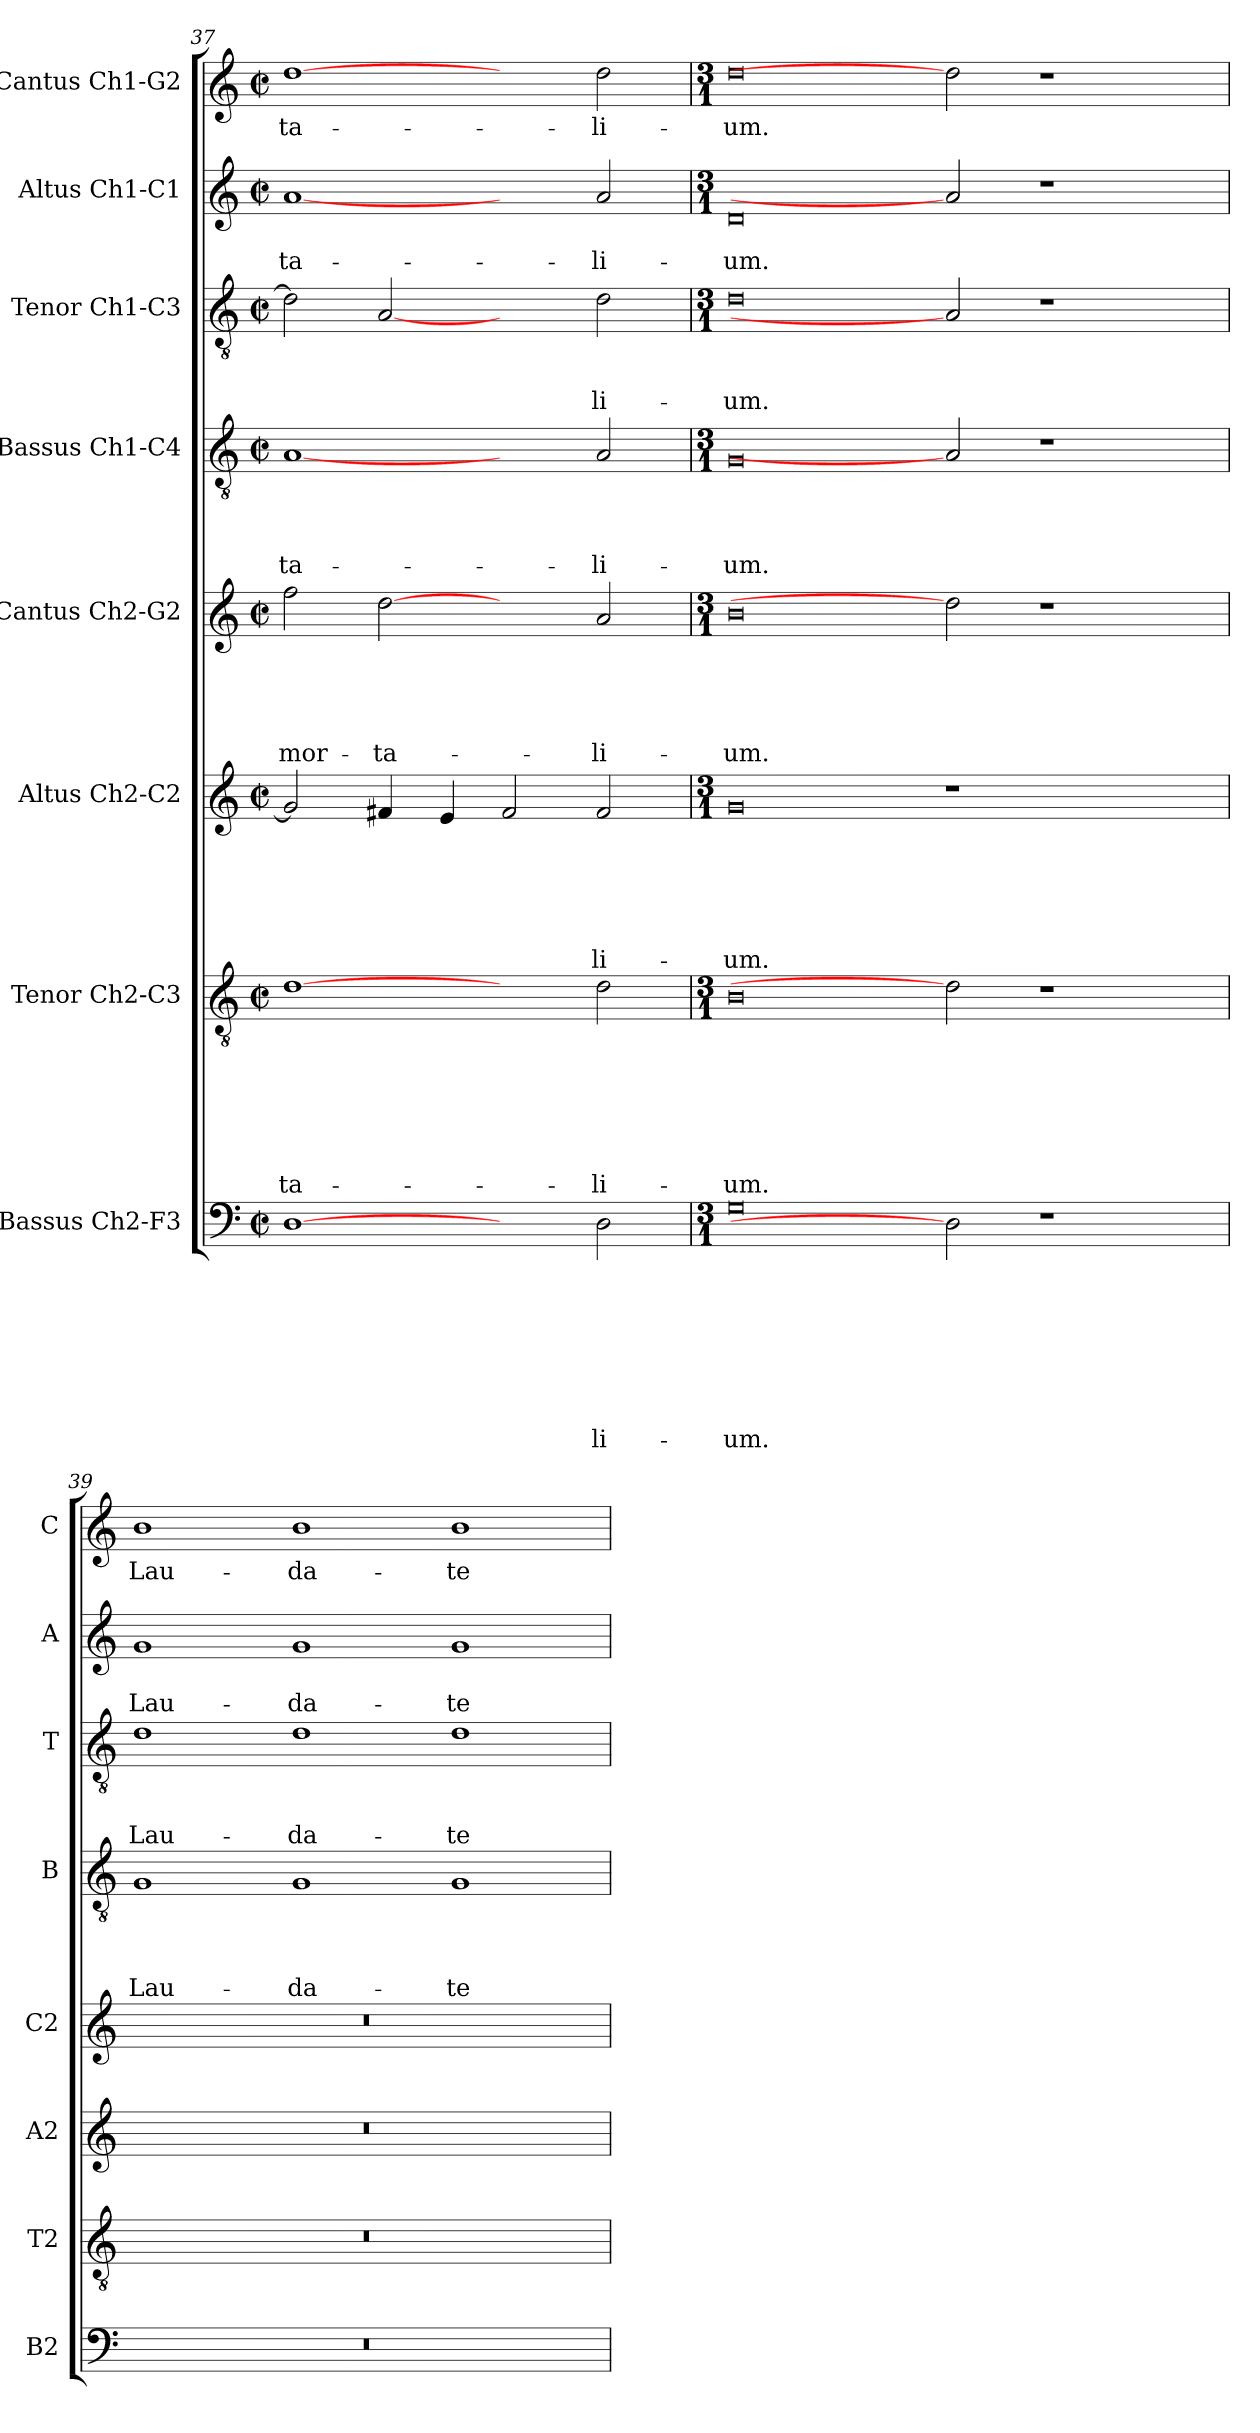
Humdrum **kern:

**kern	**text	**text	**text	**text	**text	**text	**text	**text	**kern	**text	**text	**text	**text	**text	**text	**text	**kern	**text	**text	**text	**text	**text	**text	**kern	**text	**text	**text	**text	**text	**kern	**text	**text	**text	**text	**kern	**text	**text	**text	**kern	**text	**text	**kern	**text
*part8	*part8	*part8	*part8	*part8	*part8	*part8	*part8	*part8	*part7	*part7	*part7	*part7	*part7	*part7	*part7	*part7	*part6	*part6	*part6	*part6	*part6	*part6	*part6	*part5	*part5	*part5	*part5	*part5	*part5	*part4	*part4	*part4	*part4	*part4	*part3	*part3	*part3	*part3	*part2	*part2	*part2	*part1	*part1
*staff8	*staff8	*staff8	*staff8	*staff8	*staff8	*staff8	*staff8	*staff8	*staff7	*staff7	*staff7	*staff7	*staff7	*staff7	*staff7	*staff7	*staff6	*staff6	*staff6	*staff6	*staff6	*staff6	*staff6	*staff5	*staff5	*staff5	*staff5	*staff5	*staff5	*staff4	*staff4	*staff4	*staff4	*staff4	*staff3	*staff3	*staff3	*staff3	*staff2	*staff2	*staff2	*staff1	*staff1
*I"Bassus Ch2-F3	*	*	*	*	*	*	*	*	*I"Tenor Ch2-C3	*	*	*	*	*	*	*	*I"Altus Ch2-C2	*	*	*	*	*	*	*I"Cantus Ch2-G2	*	*	*	*	*	*I"Bassus Ch1-C4	*	*	*	*	*I"Tenor Ch1-C3	*	*	*	*I"Altus Ch1-C1	*	*	*I"Cantus Ch1-G2	*
*I'B2	*	*	*	*	*	*	*	*	*I'T2	*	*	*	*	*	*	*	*I'A2	*	*	*	*	*	*	*I'C2	*	*	*	*	*	*I'B	*	*	*	*	*I'T	*	*	*	*I'A	*	*	*I'C	*
*clefF4	*	*	*	*	*	*	*	*	*clefGv2	*	*	*	*	*	*	*	*clefG2	*	*	*	*	*	*	*clefG2	*	*	*	*	*	*clefGv2	*	*	*	*	*clefGv2	*	*	*	*clefG2	*	*	*clefG2	*
*k[]	*	*	*	*	*	*	*	*	*k[]	*	*	*	*	*	*	*	*k[]	*	*	*	*	*	*	*k[]	*	*	*	*	*	*k[]	*	*	*	*	*k[]	*	*	*	*k[]	*	*	*k[]	*
*C:	*	*	*	*	*	*	*	*	*C:	*	*	*	*	*	*	*	*C:	*	*	*	*	*	*	*C:	*	*	*	*	*	*C:	*	*	*	*	*C:	*	*	*	*C:	*	*	*C:	*
*M2/2	*	*	*	*	*	*	*	*	*M2/2	*	*	*	*	*	*	*	*M2/2	*	*	*	*	*	*	*M2/2	*	*	*	*	*	*M2/2	*	*	*	*	*M2/2	*	*	*	*M2/2	*	*	*M2/2	*
*met(c|)	*	*	*	*	*	*	*	*	*met(c|)	*	*	*	*	*	*	*	*met(c|)	*	*	*	*	*	*	*met(c|)	*	*	*	*	*	*met(c|)	*	*	*	*	*met(c|)	*	*	*	*met(c|)	*	*	*met(c|)	*
=37	=37	=37	=37	=37	=37	=37	=37	=37	=37	=37	=37	=37	=37	=37	=37	=37	=37	=37	=37	=37	=37	=37	=37	=37	=37	=37	=37	=37	=37	=37	=37	=37	=37	=37	=37	=37	=37	=37	=37	=37	=37	=37	=37
!	!	!	!	!	!	!	!	!	!	!	!	!	!	!	!	!LO:LY:b	!	!	!	!	!	!	!	!	!	!	!	!	!LO:LY:b	!	!	!	!	!LO:LY:b	!	!	!	!	!	!	!LO:LY:b	!	!LO:LY:b
[1D	.	.	.	.	.	.	.	.	[1d	.	.	.	.	.	.	-ta-	2g/]	.	.	.	.	.	.	2ff\	.	.	.	.	mor-	[1A	.	.	.	-ta-	2d\]	.	.	.	[1a	.	-ta-	[1dd	-ta-
!	!	!	!	!	!	!	!	!	!	!	!	!	!	!	!	!	!	!	!	!	!	!	!	!	!	!	!	!	!LO:LY:b	!	!	!	!	!	!	!	!	!	!	!	!	!	!
.	.	.	.	.	.	.	.	.	.	.	.	.	.	.	.	.	4f#X/	.	.	.	.	.	.	[2dd	.	.	.	.	-ta-	.	.	.	.	.	[2A	.	.	.	.	.	.	.	.
.	.	.	.	.	.	.	.	.	.	.	.	.	.	.	.	.	4e/	.	.	.	.	.	.	.	.	.	.	.	.	.	.	.	.	.	.	.	.	.	.	.	.	.	.
2ryy	.	.	.	.	.	.	.	.	2ryy	.	.	.	.	.	.	.	2f#/	.	.	.	.	.	.	2ryy	.	.	.	.	.	2ryy	.	.	.	.	2ryy	.	.	.	2ryy	.	.	2ryy	.
!	!	!	!	!	!	!	!	!LO:LY:b	!	!	!	!	!	!	!	!LO:LY:b	!	!	!	!	!	!	!LO:LY:b	!	!	!	!	!	!LO:LY:b	!	!	!	!	!LO:LY:b	!	!	!	!LO:LY:b	!	!	!LO:LY:b	!	!LO:LY:b
2D\	.	.	.	.	.	.	.	-li-	2d\	.	.	.	.	.	.	-li-	2f#/	.	.	.	.	.	-li-	2a/	.	.	.	.	-li-	2A/	.	.	.	-li-	2d\	.	.	-li-	2a/	.	-li-	2dd\	-li-
=38	=38	=38	=38	=38	=38	=38	=38	=38	=38	=38	=38	=38	=38	=38	=38	=38	=38	=38	=38	=38	=38	=38	=38	=38	=38	=38	=38	=38	=38	=38	=38	=38	=38	=38	=38	=38	=38	=38	=38	=38	=38	=38	=38
*M3/1	*	*	*	*	*	*	*	*	*M3/1	*	*	*	*	*	*	*	*M3/1	*	*	*	*	*	*	*M3/1	*	*	*	*	*	*M3/1	*	*	*	*	*M3/1	*	*	*	*M3/1	*	*	*M3/1	*
!	!	!	!	!	!	!	!	!LO:LY:b	!	!	!	!	!	!	!	!LO:LY:b	!	!	!	!	!	!	!LO:LY:b	!	!	!	!	!	!LO:LY:b	!	!	!	!	!LO:LY:b	!	!	!	!LO:LY:b	!	!	!LO:LY:b	!	!LO:LY:b
0G	.	.	.	.	.	.	.	-um.	0B	.	.	.	.	.	.	-um.	0g	.	.	.	.	.	-um.	0b	.	.	.	.	-um.	0G	.	.	.	-um.	0d	.	.	-um.	0d	.	-um.	0dd	-um.
2D]	.	.	.	.	.	.	.	.	2d]	.	.	.	.	.	.	.	1r	.	.	.	.	.	.	2dd]	.	.	.	.	.	2A]	.	.	.	.	2A]	.	.	.	2a]	.	.	2dd]	.
1r	.	.	.	.	.	.	.	.	1r	.	.	.	.	.	.	.	.	.	.	.	.	.	.	1r	.	.	.	.	.	1r	.	.	.	.	1r	.	.	.	1r	.	.	1r	.
.	.	.	.	.	.	.	.	.	.	.	.	.	.	.	.	.	2ryy	.	.	.	.	.	.	.	.	.	.	.	.	.	.	.	.	.	.	.	.	.	.	.	.	.	.
=39	=39	=39	=39	=39	=39	=39	=39	=39	=39	=39	=39	=39	=39	=39	=39	=39	=39	=39	=39	=39	=39	=39	=39	=39	=39	=39	=39	=39	=39	=39	=39	=39	=39	=39	=39	=39	=39	=39	=39	=39	=39	=39	=39
!	!	!	!	!	!	!	!	!	!	!	!	!	!	!	!	!	!	!	!	!	!	!	!	!	!	!	!	!	!	!	!	!	!	!LO:LY:b	!	!	!	!LO:LY:b	!	!	!LO:LY:b	!	!LO:LY:b
0.r	.	.	.	.	.	.	.	.	0.r	.	.	.	.	.	.	.	0.r	.	.	.	.	.	.	0.r	.	.	.	.	.	1G	.	.	.	Lau-	1d	.	.	Lau-	1g	.	Lau-	1b	Lau-
!	!	!	!	!	!	!	!	!	!	!	!	!	!	!	!	!	!	!	!	!	!	!	!	!	!	!	!	!	!	!	!	!	!	!LO:LY:b	!	!	!	!LO:LY:b	!	!	!LO:LY:b	!	!LO:LY:b
.	.	.	.	.	.	.	.	.	.	.	.	.	.	.	.	.	.	.	.	.	.	.	.	.	.	.	.	.	.	1G	.	.	.	-da-	1d	.	.	-da-	1g	.	-da-	1b	-da-
!	!	!	!	!	!	!	!	!	!	!	!	!	!	!	!	!	!	!	!	!	!	!	!	!	!	!	!	!	!	!	!	!	!	!LO:LY:b	!	!	!	!LO:LY:b	!	!	!LO:LY:b	!	!LO:LY:b
.	.	.	.	.	.	.	.	.	.	.	.	.	.	.	.	.	.	.	.	.	.	.	.	.	.	.	.	.	.	1G	.	.	.	-te	1d	.	.	-te	1g	.	-te	1b	-te
=	=	=	=	=	=	=	=	=	=	=	=	=	=	=	=	=	=	=	=	=	=	=	=	=	=	=	=	=	=	=	=	=	=	=	=	=	=	=	=	=	=	=	=
*-	*-	*-	*-	*-	*-	*-	*-	*-	*-	*-	*-	*-	*-	*-	*-	*-	*-	*-	*-	*-	*-	*-	*-	*-	*-	*-	*-	*-	*-	*-	*-	*-	*-	*-	*-	*-	*-	*-	*-	*-	*-	*-	*-
